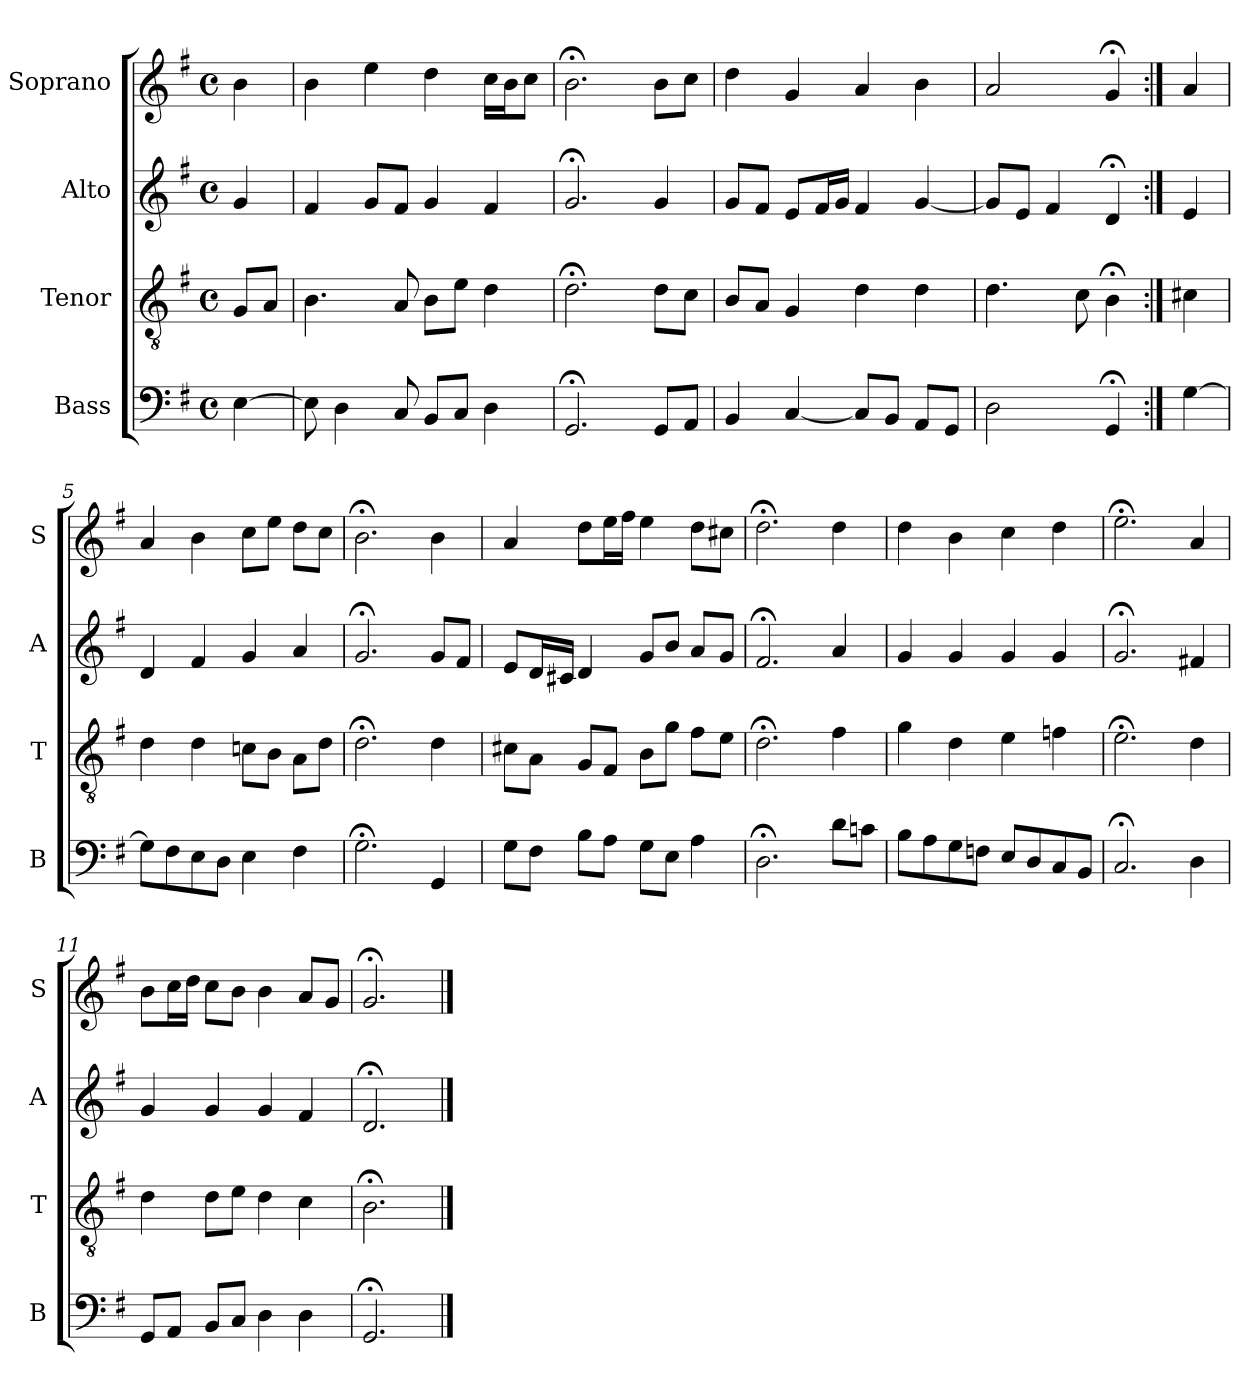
**kern	**kern	**kern	**kern
*part4	*part3	*part2	*part1
*staff4	*staff3	*staff2	*staff1
*I"Bass	*I"Tenor	*I"Alto	*I"Soprano
*I'B	*I'T	*I'A	*I'S
*clefF4	*clefGv2	*clefG2	*clefG2
*k[f#]	*k[f#]	*k[f#]	*k[f#]
*G:	*G:	*G:	*G:
*M4/4	*M4/4	*M4/4	*M4/4
*met(c)	*met(c)	*met(c)	*met(c)
*MM100	*MM100	*MM100	*MM100
=	=	=	=
[4E	8GL	4g	4b
.	8AJ	.	.
=1	=1	=1	=1
8E]	4.B	4f#	4b
4D	.	.	.
.	.	8gL	4ee
8C	8A	8f#J	.
8BBL	8BL	4g	4dd
8CJ	8eJ	.	.
4D	4d	4f#	16ccLL
.	.	.	16bJ
.	.	.	8ccJ
=2	=2	=2	=2
2.GG;<	2.d;<	2.g;<	2.b;<
8GGL	8dL	4g	8bL
8AAJ	8cJ	.	8ccJ
=3	=3	=3	=3
4BB	8BL	8gL	4dd
.	8AJ	8f#J	.
[4C	4G	8eL	4g
.	.	16f#L	.
.	.	16gJJ	.
8CL]	4d	4f#	4a
8BBJ	.	.	.
8AAL	4d	[4g	4b
8GGJ	.	.	.
=4	=4	=4	=4
2D	4.d	8gL]	2a
.	.	8eJ	.
.	.	4f#	.
.	8c	.	.
4GG;<	4B;<	4d;<	4g;<
=:|!	=:|!	=:|!	=:|!
[4G	4c#X	4e	4a
=5	=5	=5	=5
8GL]	4d	4d	4a
8F#	.	.	.
8E	4d	4f#	4b
8DJ	.	.	.
4E	8cnL	4g	8ccL
.	8BJ	.	8eeJ
4F#	8AL	4a	8ddL
.	8dJ	.	8ccJ
=6	=6	=6	=6
2.G;<	2.d;<	2.g;<	2.b;<
4GG	4d	8gL	4b
.	.	8f#J	.
=7	=7	=7	=7
8GL	8c#XL	8eL	4a
8F#J	8AJ	16dL	.
.	.	16c#XJJ	.
8BL	8GL	4d	8ddL
8AJ	8F#J	.	16eeL
.	.	.	16ff#JJ
8GL	8BL	8gL	4ee
8EJ	8gJ	8bJ	.
4Ai	8f#iL	8aiL	8ddiL
.	8eJ	8gJ	8cc#XJ
=8	=8	=8	=8
2.D;<	2.d;<	2.f#;<	2.dd;<
8dL	4f#	4a	4dd
8cnJ	.	.	.
=9	=9	=9	=9
8BL	4g	4g	4dd
8A	.	.	.
8G	4d	4g	4b
8FnJ	.	.	.
8EL	4e	4g	4cc
8D	.	.	.
8C	4fn	4g	4dd
8BBJ	.	.	.
=10	=10	=10	=10
2.C;<	2.e;<	2.g;<	2.ee;<
4D	4d	4f#X	4a
=11	=11	=11	=11
8GGL	4d	4g	8bL
8AAJ	.	.	16ccL
.	.	.	16ddJJ
8BBL	8dL	4g	8ccL
8CJ	8eJ	.	8bJ
4Di	4di	4gi	4bi
4D	4c	4f#	8aL
.	.	.	8gJ
=12	=12	=12	=12
2.GG;<	2.B;<	2.d;<	2.g;<
==	==	==	==
*-	*-	*-	*-
